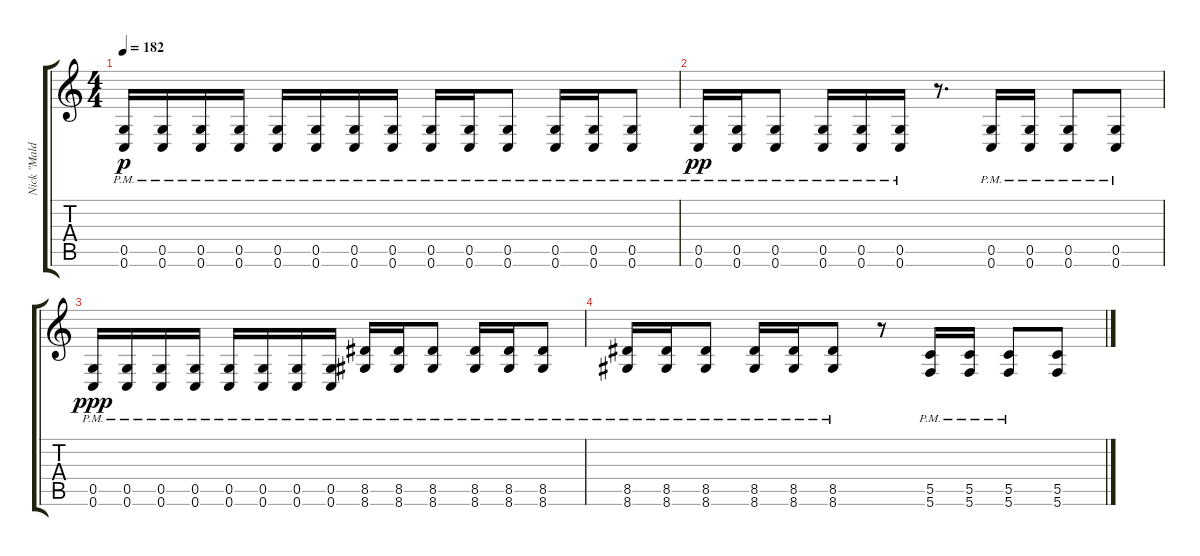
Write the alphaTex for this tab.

\track ("Nick \"Maldy\" Maldonado" "Nick \"Mald") {instrument overdrivenguitar}
\staff {score tabs}
\tuning (D4 A3 F3 C3 G2 C2) {hide}
\ts (4 4)
\tempo 182
\clef g2
\ks c
(0.5{pm} 0.6{pm}).16{dy p} (0.5{pm} 0.6{pm}).16 (0.5{pm} 0.6{pm}).16 (0.5{pm} 0.6{pm}).16 (0.5{pm} 0.6{pm}).16 (0.5{pm} 0.6{pm}).16 (0.5{pm} 0.6{pm}).16 (0.5{pm} 0.6{pm}).16 (0.5{pm} 0.6{pm}).16 (0.5{pm} 0.6{pm}).16 (0.5{pm} 0.6{pm}).8 (0.5{pm} 0.6{pm}).16 (0.5{pm} 0.6{pm}).16 (0.5{pm} 0.6{pm}).8 |
(0.5{pm} 0.6{pm}).16{dy pp} (0.5{pm} 0.6{pm}).16 (0.5{pm} 0.6{pm}).8 (0.5{pm} 0.6{pm}).16 (0.5{pm} 0.6{pm}).16 (0.5{pm} 0.6{pm}).16 r.8{d} (0.5{pm} 0.6{pm}).16 (0.5{pm} 0.6{pm}).16 (0.5{pm} 0.6{pm}).8 (0.5{pm} 0.6{pm}).8 |
(0.5{pm} 0.6{pm}).16{dy ppp} (0.5{pm} 0.6{pm}).16 (0.5{pm} 0.6{pm}).16 (0.5{pm} 0.6{pm}).16 (0.5{pm} 0.6{pm}).16 (0.5{pm} 0.6{pm}).16 (0.5{pm} 0.6{pm}).16 (0.5{pm} 0.6{pm}).16 (8.5{pm} 8.6{pm}).16 (8.5{pm} 8.6{pm}).16 (8.5{pm} 8.6{pm}).8 (8.5{pm} 8.6{pm}).16 (8.5{pm} 8.6{pm}).16 (8.5{pm} 8.6{pm}).8 |
(8.5{pm} 8.6{pm}).16 (8.5{pm} 8.6{pm}).16 (8.5{pm} 8.6{pm}).8 (8.5{pm} 8.6{pm}).16 (8.5{pm} 8.6{pm}).16 (8.5{pm} 8.6{pm}).8 r.8 (5.5{pm} 5.6{pm}).16 (5.5{pm} 5.6{pm}).16 (5.5{pm} 5.6{pm}).8 (5.5 5.6).8
